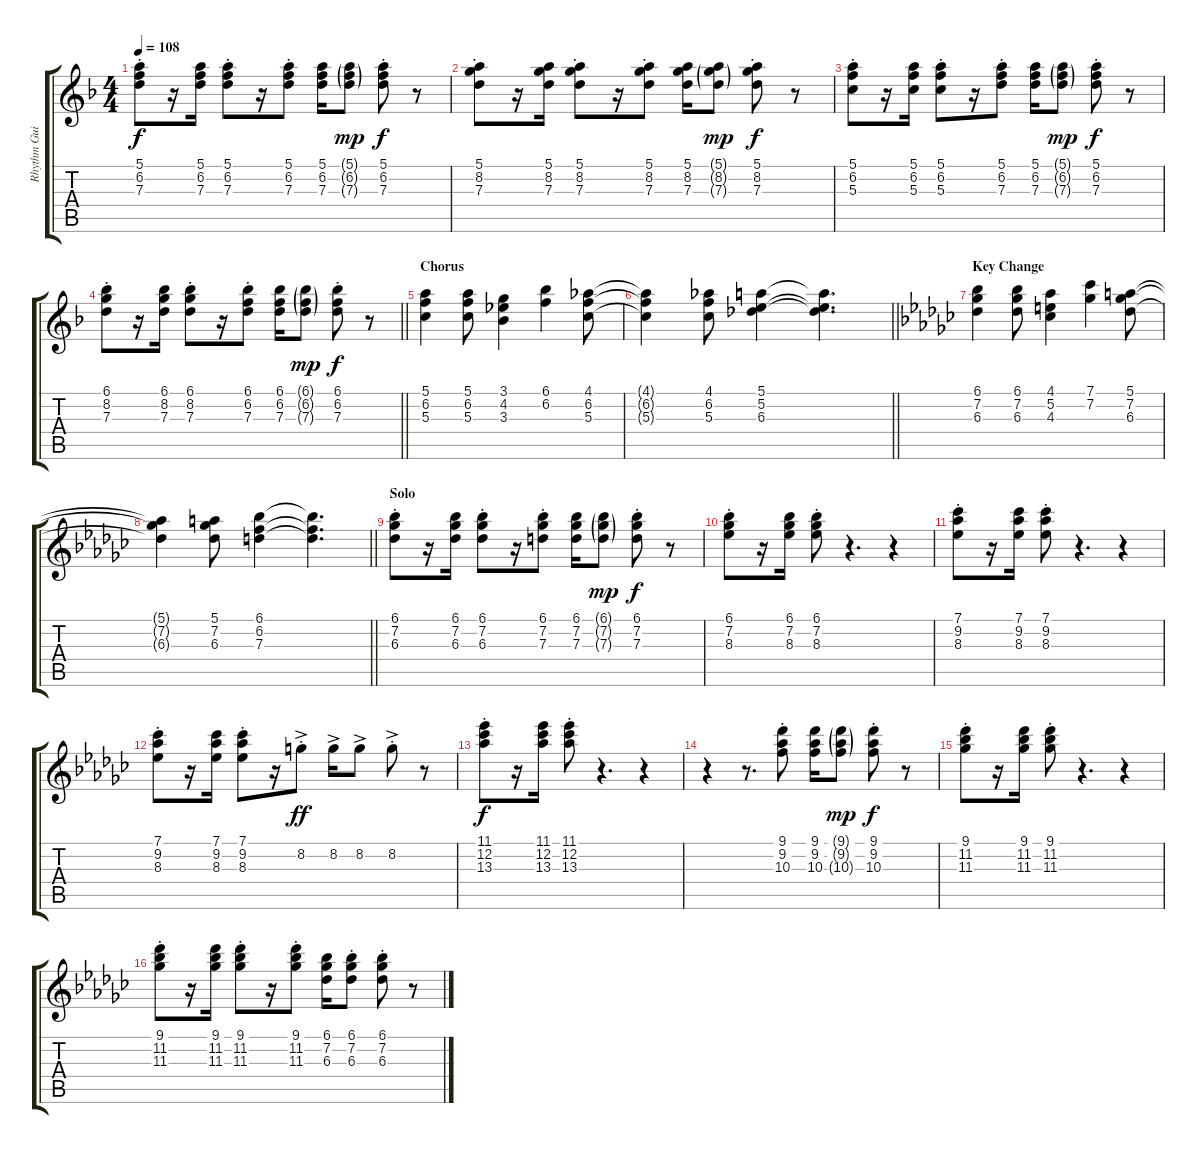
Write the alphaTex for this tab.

\track ("Rhythm Guitar 2" "Rhythm Gui") {instrument electricguitarclean}
\staff {score tabs}
\tuning (E4 B3 G3 D3 A2 E2) {hide}
\ts (4 4)
\tempo 108
\clef g2
\ks f
(5.1{st} 6.2{st} 7.3{st}).8{dy f} r.16 (5.1 6.2 7.3).16 (5.1{st} 6.2{st} 7.3{st}).8 r.16 (5.1{st} 6.2{st} 7.3{st}).8 (5.1 6.2 7.3).16 (5.1{g} 6.2{g} 7.3{g}).8{dy mp} (5.1{st} 6.2{st} 7.3{st}).8{dy f} r.8 |
(5.1{st} 8.2{st} 7.3{st}).8 r.16 (5.1 8.2 7.3).16 (5.1{st} 8.2{st} 7.3{st}).8 r.16 (5.1{st} 8.2{st} 7.3{st}).8 (5.1 8.2 7.3).16 (5.1{g} 8.2{g} 7.3{g}).8{dy mp} (5.1{st} 8.2{st} 7.3{st}).8{dy f} r.8 |
(5.1{st} 6.2{st} 5.3{st}).8 r.16 (5.1 6.2 5.3).16 (5.1{st} 6.2{st} 5.3{st}).8 r.16 (5.1{st} 6.2{st} 7.3{st}).8 (5.1 6.2 7.3).16 (5.1{g} 6.2{g} 7.3{g}).8{dy mp} (5.1{st} 6.2{st} 7.3{st}).8{dy f} r.8 |
\barLineRight lightlight
(6.1{st} 8.2{st} 7.3{st}).8 r.16 (6.1 8.2 7.3).16 (6.1{st} 8.2{st} 7.3{st}).8 r.16 (6.1{st} 6.2{st} 7.3{st}).8 (6.1 6.2 7.3).16 (6.1{g} 6.2{g} 7.3{g}).8{dy mp} (6.1{st} 6.2{st} 7.3{st}).8{dy f} r.8 |
\section ("" "Chorus")
(5.1 6.2 5.3).4 (5.1 6.2 5.3).8 (3.1 4.2 3.3).4 (6.1 6.2).4 (4.1 6.2 5.3).8 |
\barLineRight lightlight
(4.1{t} 6.2{t} 5.3{t}).4 (4.1 6.2 5.3).8 (5.1 5.2 6.3).4 (5.1{t} 5.2{t} 6.3{t}).4{d} |
\section ("" "Key Change")
\ks gb
(6.1 7.2 6.3).4 (6.1 7.2 6.3).8 (4.1 5.2 4.3).4 (7.1 7.2).4 (5.1 7.2 6.3).8 |
\barLineRight lightlight
(5.1{t} 7.2{t} 6.3{t}).4 (5.1 7.2 6.3).8 (6.1 6.2 7.3).4 (6.1{t} 6.2{t} 7.3{t}).4{d} |
\section ("" "Solo")
(6.1{st} 7.2{st} 6.3{st}).8 r.16 (6.1 7.2 6.3).16 (6.1{st} 7.2{st} 6.3{st}).8 r.16 (6.1{st} 7.2{st} 7.3{st}).8 (6.1 7.2 7.3).16 (6.1{g} 7.2{g} 7.3{g}).8{dy mp} (6.1{st} 7.2{st} 7.3{st}).8{dy f} r.8 |
(6.1{st} 7.2{st} 8.3{st}).8 r.16 (6.1 7.2 8.3).16 (6.1{st} 7.2{st} 8.3{st}).8 r.4{d} r.4 |
(7.1{st} 9.2{st} 8.3{st}).8 r.16 (7.1 9.2 8.3).16 (7.1{st} 9.2{st} 8.3{st}).8 r.4{d} r.4 |
(7.1{st} 9.2{st} 8.3{st}).8 r.16 (7.1 9.2 8.3).16 (7.1{st} 9.2{st} 8.3{st}).8 r.16 8.2{ac st}.8{dy ff} 8.2{ac}.16 8.2{ac}.8 8.2{ac st}.8 r.8 |
(11.1{st} 12.2{st} 13.3{st}).8{dy f} r.16 (11.1 12.2 13.3).16 (11.1{st} 12.2{st} 13.3{st}).8 r.4{d} r.4 |
r.4 r.8{d} (9.1{st} 9.2{st} 10.3{st}).8 (9.1 9.2 10.3).16 (9.1{g} 9.2{g} 10.3{g}).8{dy mp} (9.1{st} 9.2{st} 10.3{st}).8{dy f} r.8 |
(9.1{st} 11.2{st} 11.3{st}).8 r.16 (9.1 11.2 11.3).16 (9.1{st} 11.2{st} 11.3{st}).8 r.4{d} r.4 |
(9.1{st} 11.2{st} 11.3{st}).8 r.16 (9.1 11.2 11.3).16 (9.1{st} 11.2{st} 11.3{st}).8 r.16 (9.1{st} 11.2{st} 11.3{st}).8 (6.1 7.2 6.3).16 (6.1{st} 7.2{st} 6.3{st}).8 (6.1{st} 7.2{st} 6.3{st}).8 r.8
